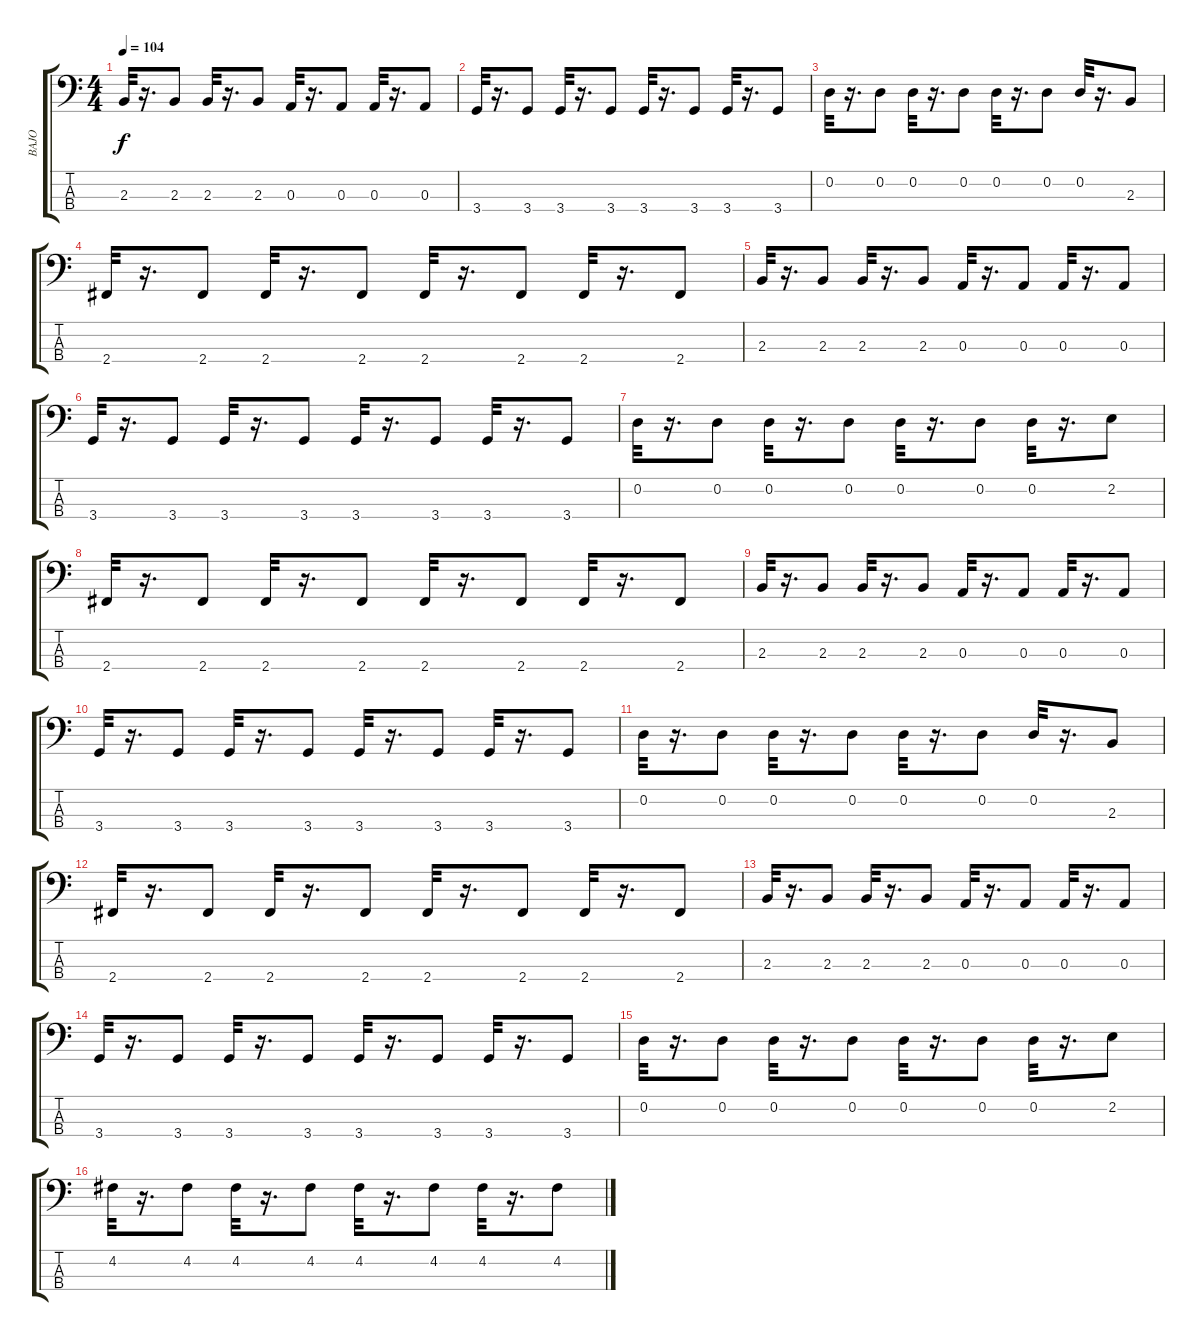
\track ("BAJO" "BAJO") {instrument electricbassfinger}
\staff {score tabs}
\tuning (G2 D2 A1 E1) {hide}
\ts (4 4)
\tempo 104
\clef f4
\ks c
2.3.32{dy f} r.16{d} 2.3.8 2.3.32 r.16{d} 2.3.8 0.3.32 r.16{d} 0.3.8 0.3.32 r.16{d} 0.3.8 |
3.4.32 r.16{d} 3.4.8 3.4.32 r.16{d} 3.4.8 3.4.32 r.16{d} 3.4.8 3.4.32 r.16{d} 3.4.8 |
0.2.32 r.16{d} 0.2.8 0.2.32 r.16{d} 0.2.8 0.2.32 r.16{d} 0.2.8 0.2.32 r.16{d} 2.3.8 |
2.4.32 r.16{d} 2.4.8 2.4.32 r.16{d} 2.4.8 2.4.32 r.16{d} 2.4.8 2.4.32 r.16{d} 2.4.8 |
2.3.32 r.16{d} 2.3.8 2.3.32 r.16{d} 2.3.8 0.3.32 r.16{d} 0.3.8 0.3.32 r.16{d} 0.3.8 |
3.4.32 r.16{d} 3.4.8 3.4.32 r.16{d} 3.4.8 3.4.32 r.16{d} 3.4.8 3.4.32 r.16{d} 3.4.8 |
0.2.32 r.16{d} 0.2.8 0.2.32 r.16{d} 0.2.8 0.2.32 r.16{d} 0.2.8 0.2.32 r.16{d} 2.2.8 |
2.4.32 r.16{d} 2.4.8 2.4.32 r.16{d} 2.4.8 2.4.32 r.16{d} 2.4.8 2.4.32 r.16{d} 2.4.8 |
2.3.32 r.16{d} 2.3.8 2.3.32 r.16{d} 2.3.8 0.3.32 r.16{d} 0.3.8 0.3.32 r.16{d} 0.3.8 |
3.4.32 r.16{d} 3.4.8 3.4.32 r.16{d} 3.4.8 3.4.32 r.16{d} 3.4.8 3.4.32 r.16{d} 3.4.8 |
0.2.32 r.16{d} 0.2.8 0.2.32 r.16{d} 0.2.8 0.2.32 r.16{d} 0.2.8 0.2.32 r.16{d} 2.3.8 |
2.4.32 r.16{d} 2.4.8 2.4.32 r.16{d} 2.4.8 2.4.32 r.16{d} 2.4.8 2.4.32 r.16{d} 2.4.8 |
2.3.32 r.16{d} 2.3.8 2.3.32 r.16{d} 2.3.8 0.3.32 r.16{d} 0.3.8 0.3.32 r.16{d} 0.3.8 |
3.4.32 r.16{d} 3.4.8 3.4.32 r.16{d} 3.4.8 3.4.32 r.16{d} 3.4.8 3.4.32 r.16{d} 3.4.8 |
0.2.32 r.16{d} 0.2.8 0.2.32 r.16{d} 0.2.8 0.2.32 r.16{d} 0.2.8 0.2.32 r.16{d} 2.2.8 |
4.2.32 r.16{d} 4.2.8 4.2.32 r.16{d} 4.2.8 4.2.32 r.16{d} 4.2.8 4.2.32 r.16{d} 4.2.8
